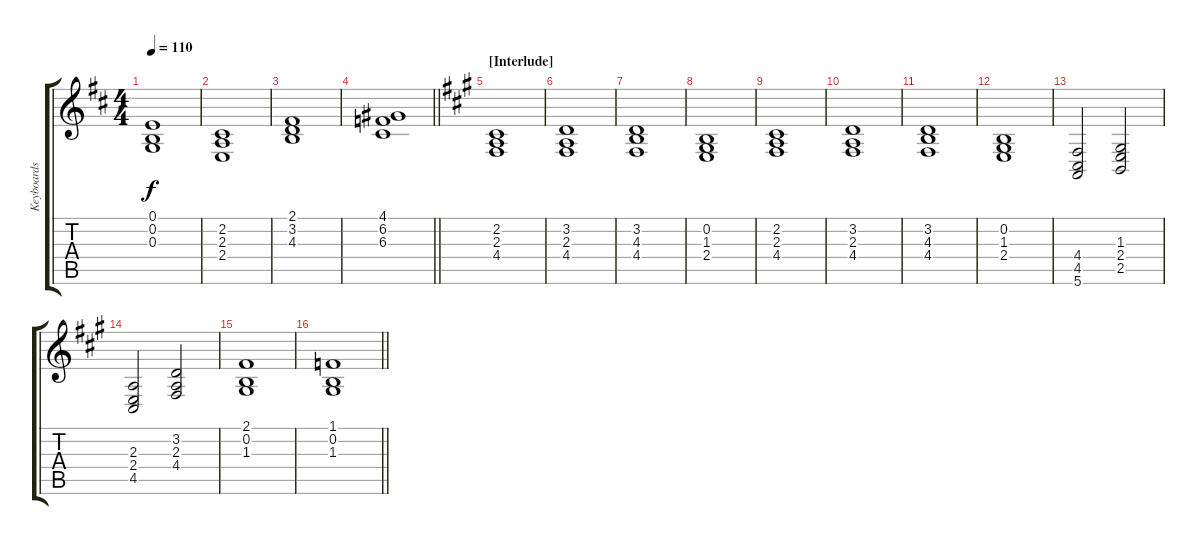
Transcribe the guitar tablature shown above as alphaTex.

\track ("Keyboards II" "Keyboards ") {instrument pad3polysynth}
\staff {score tabs}
\tuning (E4 B3 G3 D3 A2 E2) {hide}
\ts (4 4)
\tempo 110
\clef g2
\ks d
(0.1 0.2 0.3).1{dy f} |
(2.2 2.3 2.4).1 |
(2.1 3.2 4.3).1 |
\barLineRight lightlight
(4.1 6.2 6.3).1 |
\section ("" "[Interlude]")
\ks a
(2.2 2.3 4.4).1 |
(3.2 2.3 4.4).1 |
(3.2 4.3 4.4).1 |
(0.2 1.3 2.4).1 |
(2.2 2.3 4.4).1 |
(3.2 2.3 4.4).1 |
(3.2 4.3 4.4).1 |
(0.2 1.3 2.4).1 |
(4.4 4.5 5.6).2 (1.3 2.4 2.5).2 |
(2.3 2.4 4.5).2 (3.2 2.3 4.4).2 |
(2.1 0.2 1.3).1 |
\barLineRight lightlight
(1.1 0.2 1.3).1
